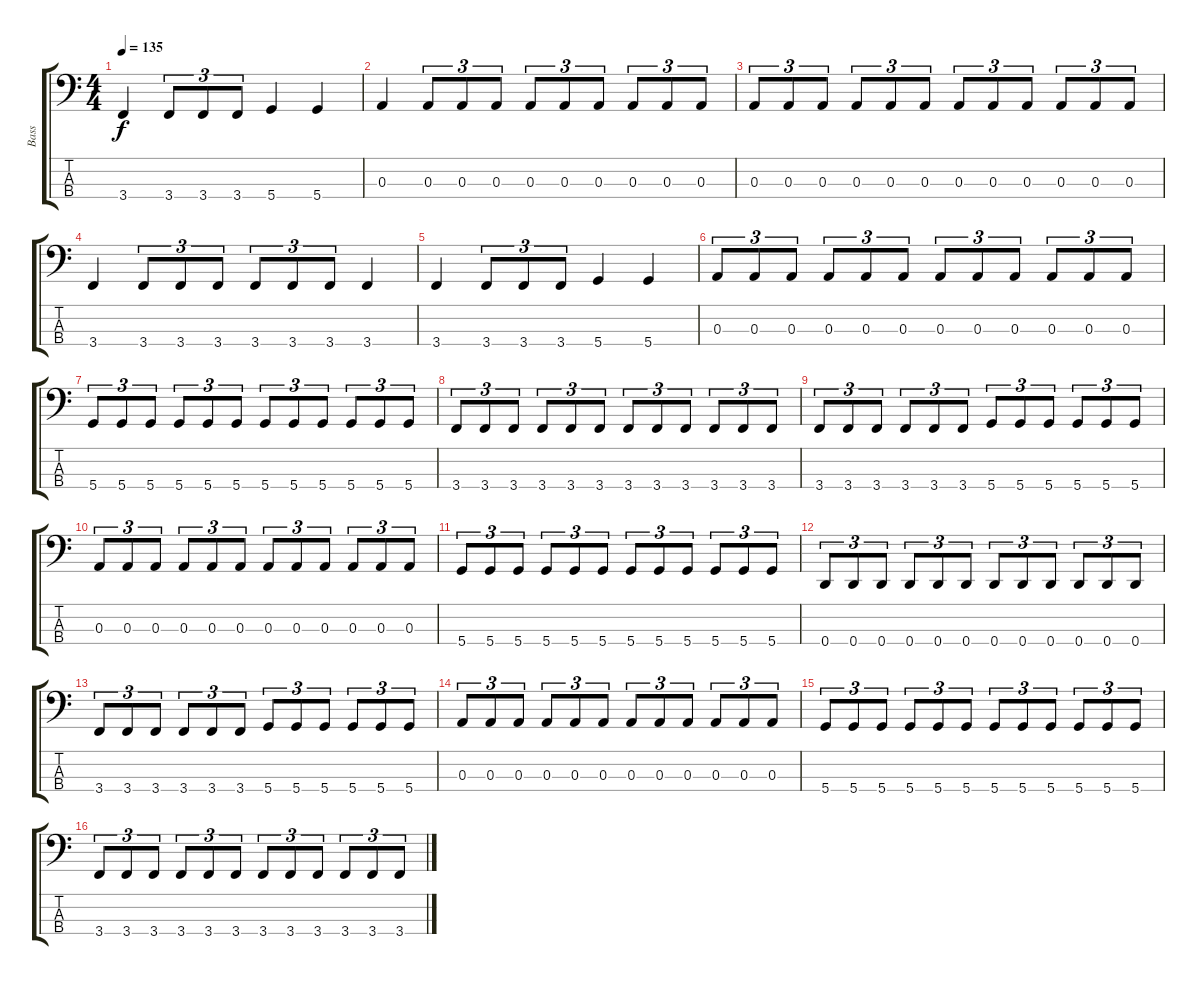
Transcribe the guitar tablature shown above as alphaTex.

\track ("Bass" "Bass") {instrument electricbasspick}
\staff {score tabs}
\tuning (G2 D2 A1 D1) {hide}
\ts (4 4)
\tempo 135
\clef f4
\ks c
3.4.4{dy f} 3.4.8{tu (3 2)} 3.4.8{tu (3 2)} 3.4.8{tu (3 2)} 5.4.4 5.4.4 |
0.3.4 0.3.8{tu (3 2)} 0.3.8{tu (3 2)} 0.3.8{tu (3 2)} 0.3.8{tu (3 2)} 0.3.8{tu (3 2)} 0.3.8{tu (3 2)} 0.3.8{tu (3 2)} 0.3.8{tu (3 2)} 0.3.8{tu (3 2)} |
0.3.8{tu (3 2)} 0.3.8{tu (3 2)} 0.3.8{tu (3 2)} 0.3.8{tu (3 2)} 0.3.8{tu (3 2)} 0.3.8{tu (3 2)} 0.3.8{tu (3 2)} 0.3.8{tu (3 2)} 0.3.8{tu (3 2)} 0.3.8{tu (3 2)} 0.3.8{tu (3 2)} 0.3.8{tu (3 2)} |
3.4.4 3.4.8{tu (3 2)} 3.4.8{tu (3 2)} 3.4.8{tu (3 2)} 3.4.8{tu (3 2)} 3.4.8{tu (3 2)} 3.4.8{tu (3 2)} 3.4.4 |
3.4.4 3.4.8{tu (3 2)} 3.4.8{tu (3 2)} 3.4.8{tu (3 2)} 5.4.4 5.4.4 |
0.3.8{tu (3 2)} 0.3.8{tu (3 2)} 0.3.8{tu (3 2)} 0.3.8{tu (3 2)} 0.3.8{tu (3 2)} 0.3.8{tu (3 2)} 0.3.8{tu (3 2)} 0.3.8{tu (3 2)} 0.3.8{tu (3 2)} 0.3.8{tu (3 2)} 0.3.8{tu (3 2)} 0.3.8{tu (3 2)} |
5.4.8{tu (3 2)} 5.4.8{tu (3 2)} 5.4.8{tu (3 2)} 5.4.8{tu (3 2)} 5.4.8{tu (3 2)} 5.4.8{tu (3 2)} 5.4.8{tu (3 2)} 5.4.8{tu (3 2)} 5.4.8{tu (3 2)} 5.4.8{tu (3 2)} 5.4.8{tu (3 2)} 5.4.8{tu (3 2)} |
3.4.8{tu (3 2)} 3.4.8{tu (3 2)} 3.4.8{tu (3 2)} 3.4.8{tu (3 2)} 3.4.8{tu (3 2)} 3.4.8{tu (3 2)} 3.4.8{tu (3 2)} 3.4.8{tu (3 2)} 3.4.8{tu (3 2)} 3.4.8{tu (3 2)} 3.4.8{tu (3 2)} 3.4.8{tu (3 2)} |
3.4.8{tu (3 2)} 3.4.8{tu (3 2)} 3.4.8{tu (3 2)} 3.4.8{tu (3 2)} 3.4.8{tu (3 2)} 3.4.8{tu (3 2)} 5.4.8{tu (3 2)} 5.4.8{tu (3 2)} 5.4.8{tu (3 2)} 5.4.8{tu (3 2)} 5.4.8{tu (3 2)} 5.4.8{tu (3 2)} |
0.3.8{tu (3 2)} 0.3.8{tu (3 2)} 0.3.8{tu (3 2)} 0.3.8{tu (3 2)} 0.3.8{tu (3 2)} 0.3.8{tu (3 2)} 0.3.8{tu (3 2)} 0.3.8{tu (3 2)} 0.3.8{tu (3 2)} 0.3.8{tu (3 2)} 0.3.8{tu (3 2)} 0.3.8{tu (3 2)} |
5.4.8{tu (3 2)} 5.4.8{tu (3 2)} 5.4.8{tu (3 2)} 5.4.8{tu (3 2)} 5.4.8{tu (3 2)} 5.4.8{tu (3 2)} 5.4.8{tu (3 2)} 5.4.8{tu (3 2)} 5.4.8{tu (3 2)} 5.4.8{tu (3 2)} 5.4.8{tu (3 2)} 5.4.8{tu (3 2)} |
0.4.8{tu (3 2)} 0.4.8{tu (3 2)} 0.4.8{tu (3 2)} 0.4.8{tu (3 2)} 0.4.8{tu (3 2)} 0.4.8{tu (3 2)} 0.4.8{tu (3 2)} 0.4.8{tu (3 2)} 0.4.8{tu (3 2)} 0.4.8{tu (3 2)} 0.4.8{tu (3 2)} 0.4.8{tu (3 2)} |
3.4.8{tu (3 2)} 3.4.8{tu (3 2)} 3.4.8{tu (3 2)} 3.4.8{tu (3 2)} 3.4.8{tu (3 2)} 3.4.8{tu (3 2)} 5.4.8{tu (3 2)} 5.4.8{tu (3 2)} 5.4.8{tu (3 2)} 5.4.8{tu (3 2)} 5.4.8{tu (3 2)} 5.4.8{tu (3 2)} |
0.3.8{tu (3 2)} 0.3.8{tu (3 2)} 0.3.8{tu (3 2)} 0.3.8{tu (3 2)} 0.3.8{tu (3 2)} 0.3.8{tu (3 2)} 0.3.8{tu (3 2)} 0.3.8{tu (3 2)} 0.3.8{tu (3 2)} 0.3.8{tu (3 2)} 0.3.8{tu (3 2)} 0.3.8{tu (3 2)} |
5.4.8{tu (3 2)} 5.4.8{tu (3 2)} 5.4.8{tu (3 2)} 5.4.8{tu (3 2)} 5.4.8{tu (3 2)} 5.4.8{tu (3 2)} 5.4.8{tu (3 2)} 5.4.8{tu (3 2)} 5.4.8{tu (3 2)} 5.4.8{tu (3 2)} 5.4.8{tu (3 2)} 5.4.8{tu (3 2)} |
3.4.8{tu (3 2)} 3.4.8{tu (3 2)} 3.4.8{tu (3 2)} 3.4.8{tu (3 2)} 3.4.8{tu (3 2)} 3.4.8{tu (3 2)} 3.4.8{tu (3 2)} 3.4.8{tu (3 2)} 3.4.8{tu (3 2)} 3.4.8{tu (3 2)} 3.4.8{tu (3 2)} 3.4.8{tu (3 2)}
